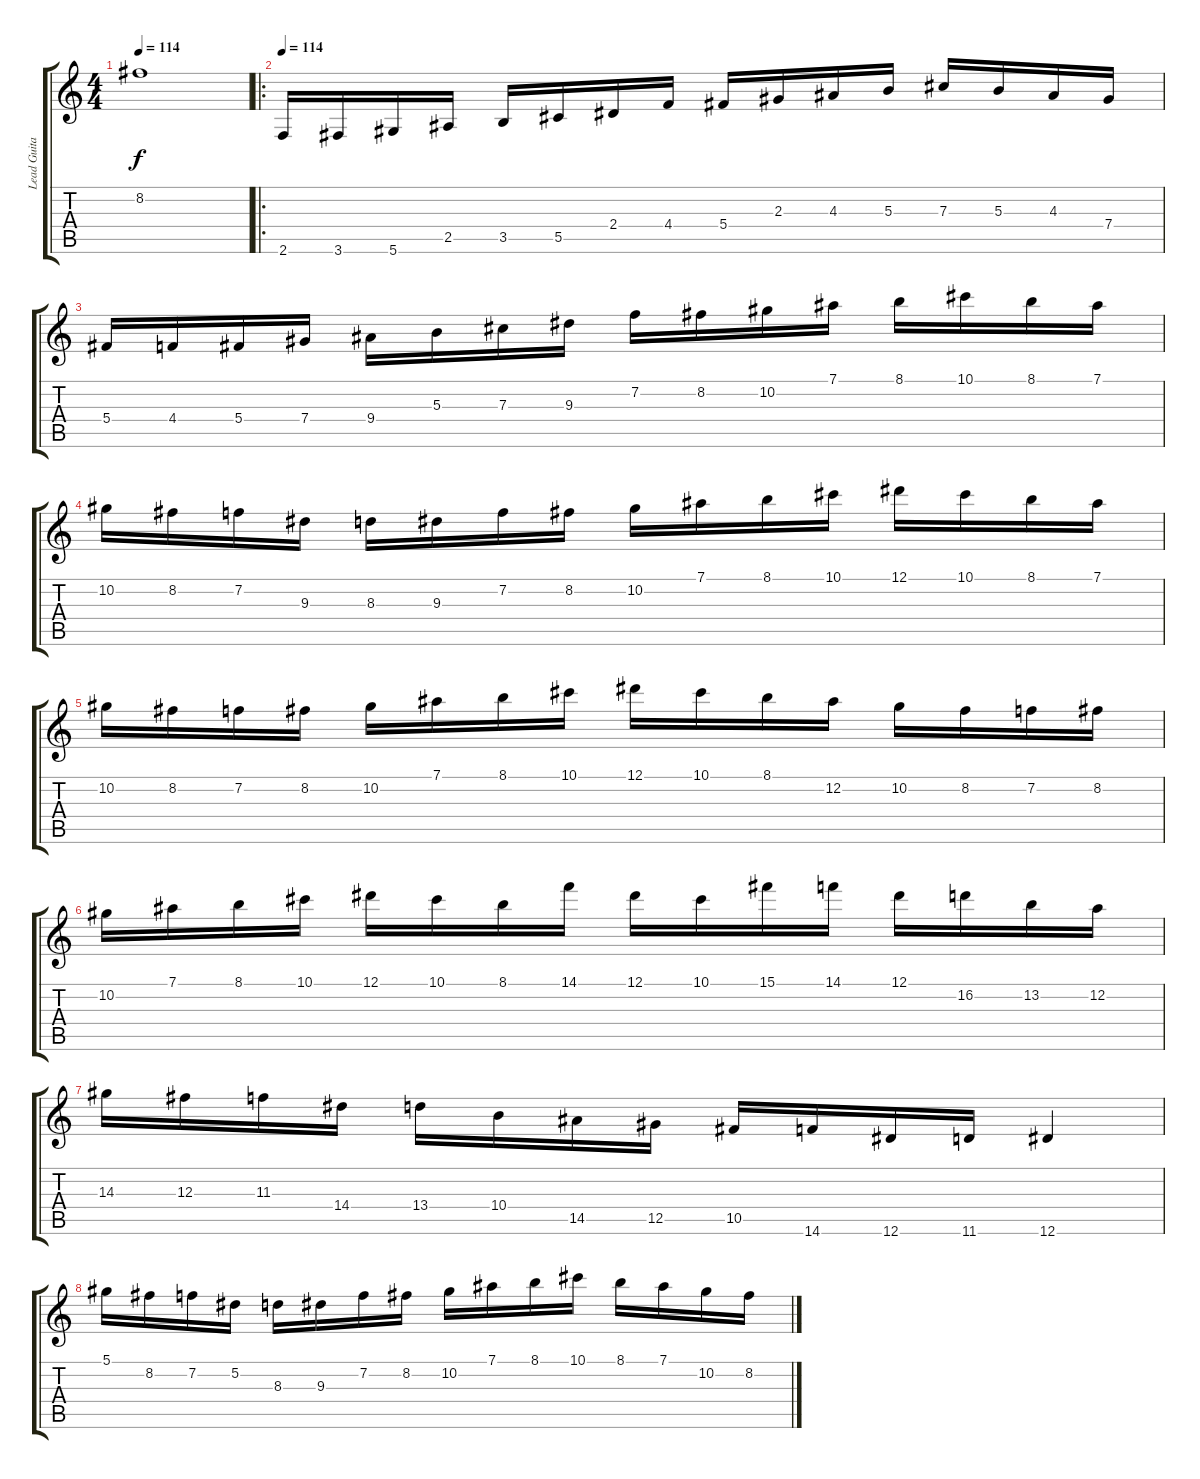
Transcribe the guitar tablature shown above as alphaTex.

\track ("Lead Guitar" "Lead Guita") {instrument distortionguitar}
\staff {score tabs}
\tuning (Eb4 Bb3 Gb3 Db3 Ab2 Eb2) {hide}
\ts (4 4)
\tempo 114
\clef g2
\ks c
8.2{t}.1{dy f} |
\ro
\tempo 114
2.6.16 3.6.16 5.6.16 2.5.16 3.5.16 5.5.16 2.4.16 4.4.16 5.4.16 2.3.16 4.3.16 5.3.16 7.3.16 5.3.16 4.3.16 7.4.16 |
5.4.16 4.4.16 5.4.16 7.4.16 9.4.16 5.3.16 7.3.16 9.3.16 7.2.16 8.2.16 10.2.16 7.1.16 8.1.16 10.1.16 8.1.16 7.1.16 |
10.2.16 8.2.16 7.2.16 9.3.16 8.3.16 9.3.16 7.2.16 8.2.16 10.2.16 7.1.16 8.1.16 10.1.16 12.1.16 10.1.16 8.1.16 7.1.16 |
10.2.16 8.2.16 7.2.16 8.2.16 10.2.16 7.1.16 8.1.16 10.1.16 12.1.16 10.1.16 8.1.16 12.2.16 10.2.16 8.2.16 7.2.16 8.2.16 |
10.2.16 7.1.16 8.1.16 10.1.16 12.1.16 10.1.16 8.1.16 14.1.16 12.1.16 10.1.16 15.1.16 14.1.16 12.1.16 16.2.16 13.2.16 12.2.16 |
14.3.16 12.3.16 11.3.16 14.4.16 13.4.16 10.4.16 14.5.16 12.5.16 10.5.16 14.6.16 12.6.16 11.6.16 12.6.4 |
5.1.16 8.2.16 7.2.16 5.2.16 8.3.16 9.3.16 7.2.16 8.2.16 10.2.16 7.1.16 8.1.16 10.1.16 8.1.16 7.1.16 10.2.16 8.2.16
